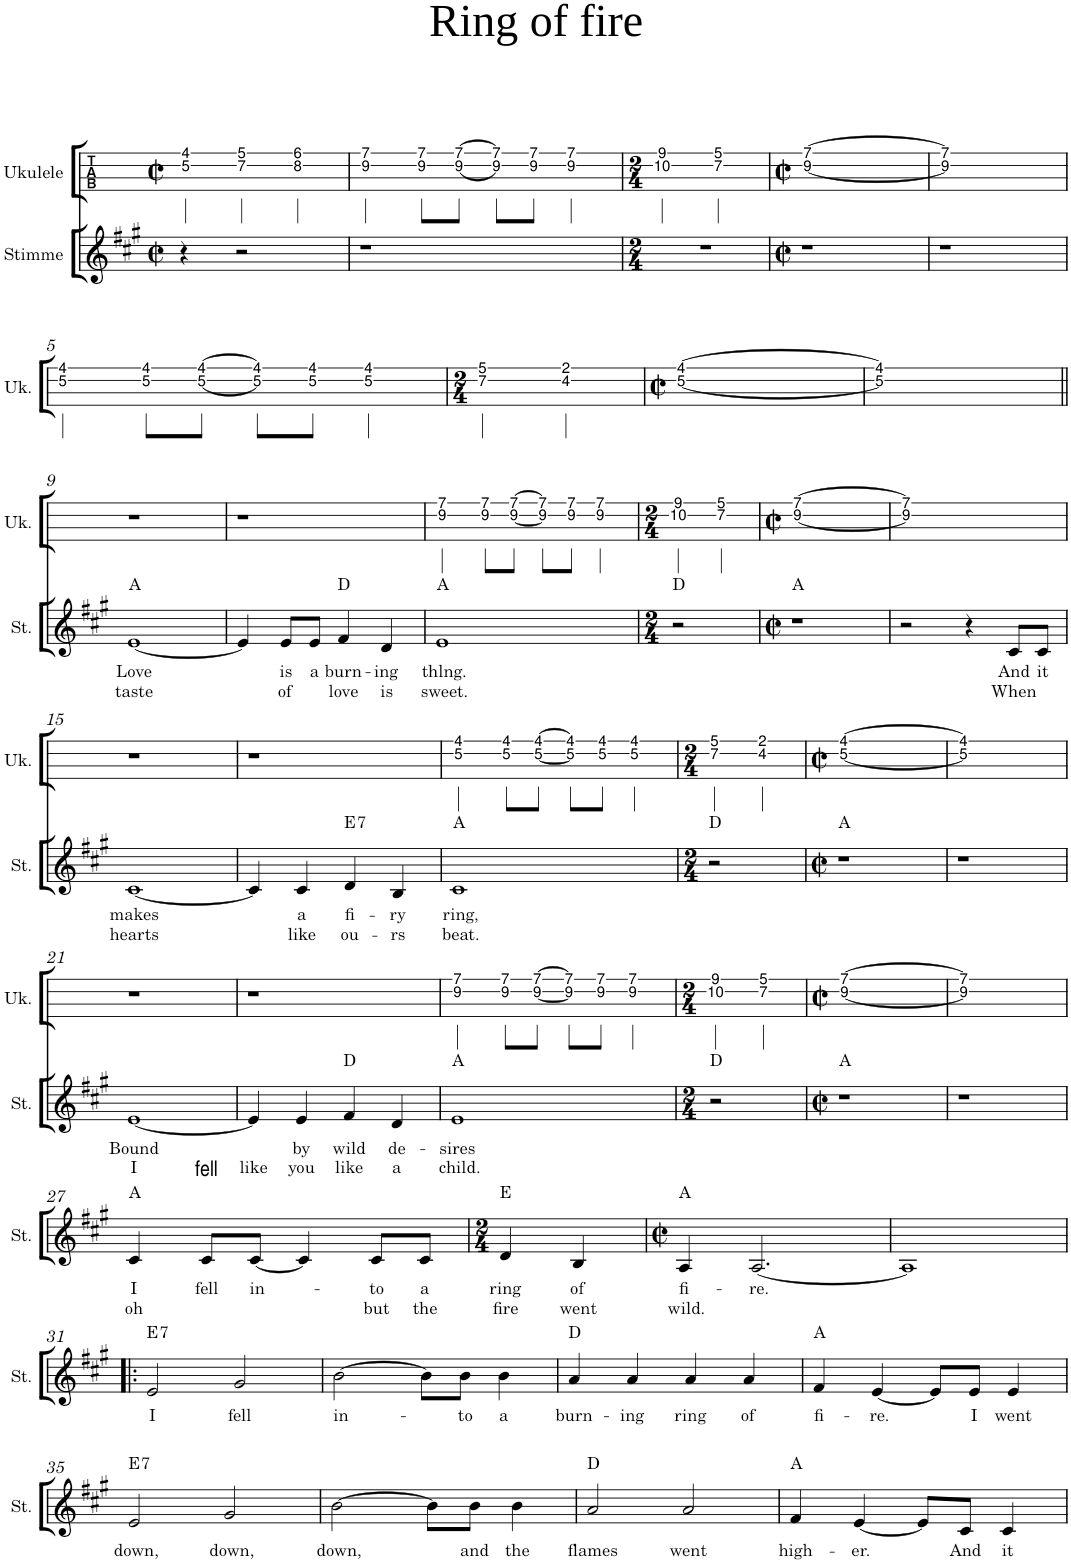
**kern	**text	**text	**harte	**kern	**kern	**harte
*part2	*part2	*part2	*part2	*part1	*part1	*part1
*staff3	*staff3	*staff3	*	*staff2	*staff1	*
*I"Stimme	*	*	*	*I"Ukulele	*	*
*I'St.	*	*	*	*I'Uk.	*	*
*	*	*	*	*stria4	*stria5	*
*clefG2	*	*	*	*	*clefG2	*
*k[f#c#g#]	*	*	*	*k[f#c#g#]	*k[f#c#g#]	*
*M2/2	*	*	*	*M2/2	*M2/2	*
*met(c|)	*	*	*	*met(c|)	*met(c|)	*
=	=	=	=	=	=	=
4r	.	.	.	4a\ 4cc#\	4a 4cc#	.
2r	.	.	.	4b\ 4dd\	4b 4dd	.
.	.	.	.	4b#X\ 4dd#X\	4b#X 4dd#X	.
=1	=1	=1	=1	=1	=1	=1
*	*	*	*	*stria4	*stria5	*
1r	.	.	.	4cc#\ 4ee\	4cc# 4ee	A:maj
.	.	.	.	8cc#\ 8ee\L	8cc#\ 8ee\L	.
.	.	.	.	[8cc#\ [8ee\J	[8cc#\ [8ee\J	.
.	.	.	.	8cc#\] 8ee\]L	8cc#]\ 8ee]\L	.
.	.	.	.	8cc#\ 8ee\J	8cc#\ 8ee\J	.
.	.	.	.	4cc#\ 4ee\	4cc# 4ee	.
=2	=2	=2	=2	=2	=2	=2
*M2/4	*	*	*	*M2/4	*M2/4	*
2r	.	.	.	4dd\ 4ff#\	4dd 4ff#	D:maj
.	.	.	.	4b\ 4dd\	4b 4dd	.
=3	=3	=3	=3	=3	=3	=3
*M2/2	*	*	*	*M2/2	*M2/2	*
*met(c|)	*	*	*	*met(c|)	*met(c|)	*
1r	.	.	.	[1cc# [1ee	[1cc# [1ee	A:maj
=4	=4	=4	=4	=4	=4	=4
1r	.	.	.	1cc#] 1ee]	1cc#] 1ee]	.
!!LO:LB:g=z
=5	=5	=5	=5	=5	=5	=5
1r	.	.	.	4a\ 4cc#\	4a 4cc#	.
.	.	.	.	8a\ 8cc#\L	8a\ 8cc#\L	.
.	.	.	.	[8a\ [8cc#\J	[8a\ [8cc#\J	.
.	.	.	.	8a\] 8cc#\]L	8a]\ 8cc#]\L	.
.	.	.	.	8a\ 8cc#\J	8a\ 8cc#\J	.
.	.	.	.	4a\ 4cc#\	4a 4cc#	.
=6	=6	=6	=6	=6	=6	=6
*M2/4	*	*	*	*M2/4	*M2/4	*
!	!	!	!	!	!	!LO:H:kt=7
2r	.	.	.	4b\ 4dd\	4b 4dd	E:7
.	.	.	.	4g#\ 4b\	4g# 4b	.
=7	=7	=7	=7	=7	=7	=7
*M2/2	*	*	*	*M2/2	*M2/2	*
*met(c|)	*	*	*	*met(c|)	*met(c|)	*
1r	.	.	.	[1a [1cc#	[1a [1cc#	A:maj
=8	=8	=8	=8	=8	=8	=8
1r	.	.	.	1a] 1cc#]	1a] 1cc#]	.
!!LO:LB:g=z
=9||	=9||	=9||	=9||	=9||	=9||	=9||
!	!LO:LY:b	!LO:LY:b	!	!	!	!
[1e	Love	taste	A:maj	1r	1r	.
=10	=10	=10	=10	=10	=10	=10
4e/]	.	.	.	1r	1r	.
!	!LO:LY:b	!LO:LY:b	!	!	!	!
8e/L	is	of	.	.	.	.
!	!LO:LY:b	!	!	!	!	!
8e/J	a	.	.	.	.	.
!	!LO:LY:b	!LO:LY:b	!	!	!	!
4f#/	burn-	-love	D:maj	.	.	.
!	!LO:LY:b	!LO:LY:b	!	!	!	!
4d/	ing	is	.	.	.	.
=11	=11	=11	=11	=11	=11	=11
!	!LO:LY:b	!LO:LY:b	!	!	!	!
1e	thlng.	sweet.	A:maj	4cc#\ 4ee\	4cc# 4ee	A:maj
.	.	.	.	8cc#\ 8ee\L	8cc#\ 8ee\L	.
.	.	.	.	[8cc#\ [8ee\J	[8cc#\ [8ee\J	.
.	.	.	.	8cc#\] 8ee\]L	8cc#]\ 8ee]\L	.
.	.	.	.	8cc#\ 8ee\J	8cc#\ 8ee\J	.
.	.	.	.	4cc#\ 4ee\	4cc# 4ee	.
=12	=12	=12	=12	=12	=12	=12
*M2/4	*	*	*	*M2/4	*M2/4	*
2r	.	.	D:maj	4dd\ 4ff#\	4dd 4ff#	D:maj
.	.	.	.	4b\ 4dd\	4b 4dd	.
=13	=13	=13	=13	=13	=13	=13
*M2/2	*	*	*	*M2/2	*M2/2	*
*met(c|)	*	*	*	*met(c|)	*met(c|)	*
1r	.	.	A:maj	[1cc# [1ee	[1cc# [1ee	A:maj
=14	=14	=14	=14	=14	=14	=14
2r	.	.	.	1cc#] 1ee]	1cc#] 1ee]	.
4r	.	.	.	.	.	.
!	!LO:LY:b	!LO:LY:b	!	!	!	!
8c#/L	And	When	.	.	.	.
!	!LO:LY:b	!	!	!	!	!
8c#/J	it	.	.	.	.	.
!!LO:LB:g=z
=15	=15	=15	=15	=15	=15	=15
!	!LO:LY:b	!LO:LY:b	!	!	!	!
[1c#	makes	hearts	.	1r	1r	.
=16	=16	=16	=16	=16	=16	=16
4c#/]	.	.	.	1r	1r	.
!	!LO:LY:b	!LO:LY:b	!	!	!	!
4c#/	a	like	.	.	.	.
!	!LO:LY:b	!LO:LY:b	!LO:H:kt=7	!	!	!
4d/	fi-	-ou-	E:7	.	.	.
!	!LO:LY:b	!LO:LY:b	!	!	!	!
4B/	-ry	rs	.	.	.	.
=17	=17	=17	=17	=17	=17	=17
!	!LO:LY:b	!LO:LY:b	!	!	!	!
1c#	ring,	beat.	A:maj	4a\ 4cc#\	4a 4cc#	A:maj
.	.	.	.	8a\ 8cc#\L	8a\ 8cc#\L	.
.	.	.	.	[8a\ [8cc#\J	[8a\ [8cc#\J	.
.	.	.	.	8a\] 8cc#\]L	8a]\ 8cc#]\L	.
.	.	.	.	8a\ 8cc#\J	8a\ 8cc#\J	.
.	.	.	.	4a\ 4cc#\	4a 4cc#	.
=18	=18	=18	=18	=18	=18	=18
*M2/4	*	*	*	*M2/4	*M2/4	*
!	!	!	!	!	!	!LO:H:kt=7
2r	.	.	D:maj	4b\ 4dd\	4b 4dd	E:7
.	.	.	.	4g#\ 4b\	4g# 4b	.
=19	=19	=19	=19	=19	=19	=19
*M2/2	*	*	*	*M2/2	*M2/2	*
*met(c|)	*	*	*	*met(c|)	*met(c|)	*
1r	.	.	A:maj	[1a [1cc#	[1a [1cc#	A:maj
=20	=20	=20	=20	=20	=20	=20
1r	.	.	.	1a] 1cc#]	1a] 1cc#]	.
!!LO:LB:g=z
=21	=21	=21	=21	=21	=21	=21
!	!LO:LY:b	!LO:LY:b	!	!	!	!
[1e	Bound	I	.	1r	1r	.
=22	=22	=22	=22	=22	=22	=22
!LO:TX:b:t=fell	!	!	!	!	!	!
!	!	!LO:LY:b	!	!	!	!
4e/]	.	like	.	1r	1r	.
!	!LO:LY:b	!LO:LY:b	!	!	!	!
4e/	by	you	.	.	.	.
!	!LO:LY:b	!LO:LY:b	!	!	!	!
4f#/	wild	like	D:maj	.	.	.
!	!LO:LY:b	!LO:LY:b	!	!	!	!
4d/	de-	-a	.	.	.	.
=23	=23	=23	=23	=23	=23	=23
!	!LO:LY:b	!LO:LY:b	!	!	!	!
1e	sires	child.	A:maj	4cc#\ 4ee\	4cc# 4ee	A:maj
.	.	.	.	8cc#\ 8ee\L	8cc#\ 8ee\L	.
.	.	.	.	[8cc#\ [8ee\J	[8cc#\ [8ee\J	.
.	.	.	.	8cc#\] 8ee\]L	8cc#]\ 8ee]\L	.
.	.	.	.	8cc#\ 8ee\J	8cc#\ 8ee\J	.
.	.	.	.	4cc#\ 4ee\	4cc# 4ee	.
=24	=24	=24	=24	=24	=24	=24
*M2/4	*	*	*	*M2/4	*M2/4	*
2r	.	.	D:maj	4dd\ 4ff#\	4dd 4ff#	D:maj
.	.	.	.	4b\ 4dd\	4b 4dd	.
=25	=25	=25	=25	=25	=25	=25
*M2/2	*	*	*	*M2/2	*M2/2	*
*met(c|)	*	*	*	*met(c|)	*met(c|)	*
1r	.	.	A:maj	[1cc# [1ee	[1cc# [1ee	A:maj
=26	=26	=26	=26	=26	=26	=26
1r	.	.	.	1cc#] 1ee]	1cc#] 1ee]	.
!!LO:LB:g=z
=27	=27	=27	=27	=27	=27	=27
!	!LO:LY:b	!LO:LY:b	!	!	!	!
4c#/	I	oh	A:maj	1r	1r	.
!	!LO:LY:b	!	!	!	!	!
8c#/L	fell	.	.	.	.	.
!	!LO:LY:b	!	!	!	!	!
[8c#/J	in-	.	.	.	.	.
4c#/]	.	.	.	.	.	.
!	!LO:LY:b	!LO:LY:b	!	!	!	!
8c#/L	-to	but	.	.	.	.
!	!LO:LY:b	!LO:LY:b	!	!	!	!
8c#/J	a	the	.	.	.	.
=28	=28	=28	=28	=28	=28	=28
*M2/4	*	*	*	*M2/4	*M2/4	*
!	!LO:LY:b	!LO:LY:b	!	!	!	!
4d/	ring	fire	E:maj	2r	2r	.
!	!LO:LY:b	!LO:LY:b	!	!	!	!
4B/	of	went	.	.	.	.
=29	=29	=29	=29	=29	=29	=29
*M2/2	*	*	*	*M2/2	*M2/2	*
*met(c|)	*	*	*	*met(c|)	*met(c|)	*
!	!LO:LY:b	!LO:LY:b	!	!	!	!
4A/	fi-	-wild.	A:maj	1r	1r	.
!	!LO:LY:b	!	!	!	!	!
[2.A/	re.	.	.	.	.	.
=30	=30	=30	=30	=30	=30	=30
1A]	.	.	.	1r	1r	.
!!LO:LB:g=z
=31!|:	=31!|:	=31!|:	=31!|:	=31!|:	=31!|:	=31!|:
!	!LO:LY:b	!	!LO:H:kt=7	!	!	!
2e/	I	.	E:7	1r	1r	.
!	!LO:LY:b	!	!	!	!	!
2g#/	fell	.	.	.	.	.
=32	=32	=32	=32	=32	=32	=32
!	!LO:LY:b	!	!	!	!	!
[2b\	in-	.	.	1r	1r	.
8b\L]	.	.	.	.	.	.
!	!LO:LY:b	!	!	!	!	!
8b\J	-to	.	.	.	.	.
!	!LO:LY:b	!	!	!	!	!
4b\	a	.	.	.	.	.
=33	=33	=33	=33	=33	=33	=33
!	!LO:LY:b	!	!	!	!	!
4a/	burn-	.	D:maj	1r	1r	.
!	!LO:LY:b	!	!	!	!	!
4a/	-ing	.	.	.	.	.
!	!LO:LY:b	!	!	!	!	!
4a/	ring	.	.	.	.	.
!	!LO:LY:b	!	!	!	!	!
4a/	of	.	.	.	.	.
=34	=34	=34	=34	=34	=34	=34
!	!LO:LY:b	!	!	!	!	!
4f#/	fi-	.	A:maj	1r	1r	.
!	!LO:LY:b	!	!	!	!	!
[4e/	-re.	.	.	.	.	.
8e/L]	.	.	.	.	.	.
!	!LO:LY:b	!	!	!	!	!
8e/J	I	.	.	.	.	.
!	!LO:LY:b	!	!	!	!	!
4e/	went	.	.	.	.	.
!!LO:LB:g=z
=35	=35	=35	=35	=35	=35	=35
!	!LO:LY:b	!	!LO:H:kt=7	!	!	!
2e/	down,	.	E:7	1r	1r	.
!	!LO:LY:b	!	!	!	!	!
2g#/	down,	.	.	.	.	.
=36	=36	=36	=36	=36	=36	=36
!	!LO:LY:b	!	!	!	!	!
[2b\	down,	.	.	1r	1r	.
8b\L]	.	.	.	.	.	.
!	!LO:LY:b	!	!	!	!	!
8b\J	and	.	.	.	.	.
!	!LO:LY:b	!	!	!	!	!
4b\	the	.	.	.	.	.
=37	=37	=37	=37	=37	=37	=37
!	!LO:LY:b	!	!	!	!	!
2a/	flames	.	D:maj	1r	1r	.
!	!LO:LY:b	!	!	!	!	!
2a/	went	.	.	.	.	.
=38	=38	=38	=38	=38	=38	=38
!	!LO:LY:b	!	!	!	!	!
4f#/	high-	.	A:maj	1r	1r	.
!	!LO:LY:b	!	!	!	!	!
[4e/	-er.	.	.	.	.	.
8e/L]	.	.	.	.	.	.
!	!LO:LY:b	!	!	!	!	!
8c#/J	And	.	.	.	.	.
!	!LO:LY:b	!	!	!	!	!
4c#/	it	.	.	.	.	.
=	=	=	=	=	=	=
*-	*-	*-	*-	*-	*-	*-
